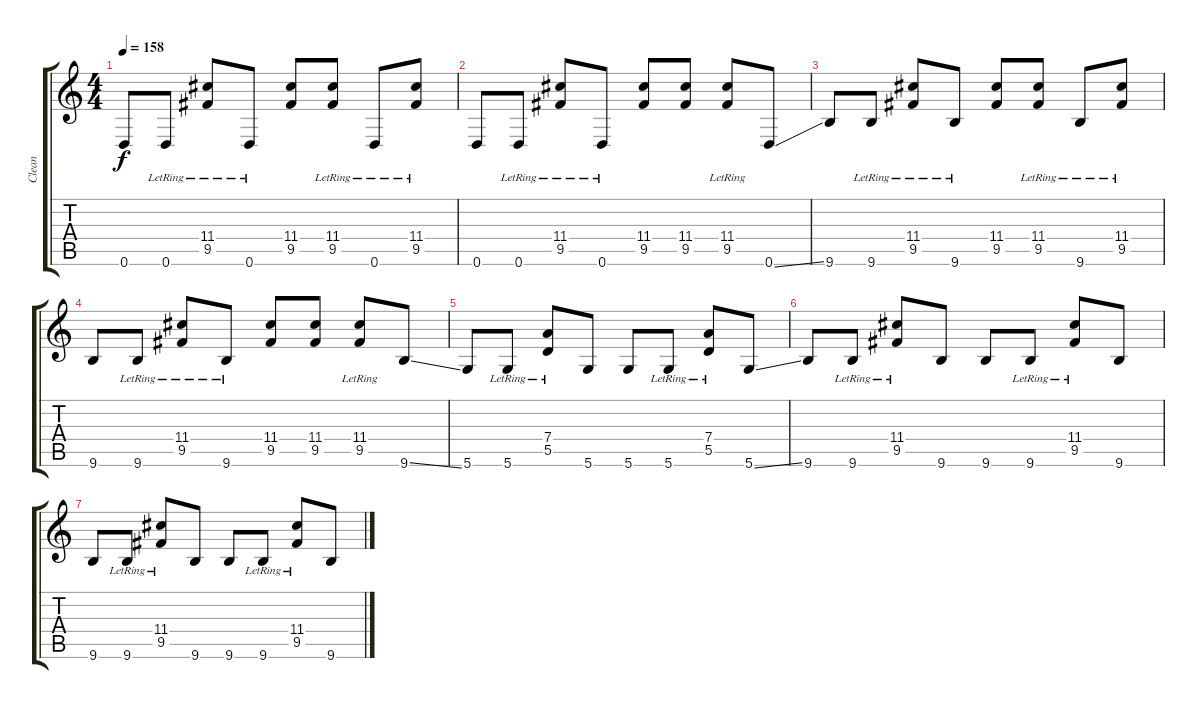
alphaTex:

\track ("Clean" "Clean") {instrument electricguitarjazz}
\staff {score tabs}
\tuning (E4 B3 G3 D3 A2 D2) {hide}
\ts (4 4)
\tempo 158
\clef g2
\ks c
0.6.8{dy f} 0.6{lr}.8 (11.4{lr} 9.5{lr}).8 0.6{lr}.8 (11.4 9.5).8 (11.4{lr} 9.5{lr}).8 0.6{lr}.8 (11.4{lr} 9.5{lr}).8 |
0.6.8 0.6{lr}.8 (11.4{lr} 9.5{lr}).8 0.6{lr}.8 (11.4 9.5).8 (11.4 9.5).8 (11.4{lr} 9.5{lr}).8 0.6{ss}.8 |
9.6.8 9.6{lr}.8 (11.4{lr} 9.5{lr}).8 9.6{lr}.8 (11.4 9.5).8 (11.4{lr} 9.5{lr}).8 9.6{lr}.8 (11.4{lr} 9.5{lr}).8 |
9.6.8 9.6{lr}.8 (11.4{lr} 9.5{lr}).8 9.6{lr}.8 (11.4 9.5).8 (11.4 9.5).8 (11.4{lr} 9.5{lr}).8 9.6{ss}.8 |
5.6.8 5.6{lr}.8 (7.4{lr} 5.5{lr}).8 5.6.8 5.6.8 5.6{lr}.8 (7.4{lr} 5.5{lr}).8 5.6{ss}.8 |
9.6.8 9.6{lr}.8 (11.4{lr} 9.5{lr}).8 9.6.8 9.6.8 9.6{lr}.8 (11.4{lr} 9.5{lr}).8 9.6.8 |
9.6.8 9.6{lr}.8 (11.4{lr} 9.5{lr}).8 9.6.8 9.6.8 9.6{lr}.8 (11.4{lr} 9.5{lr}).8 9.6.8
